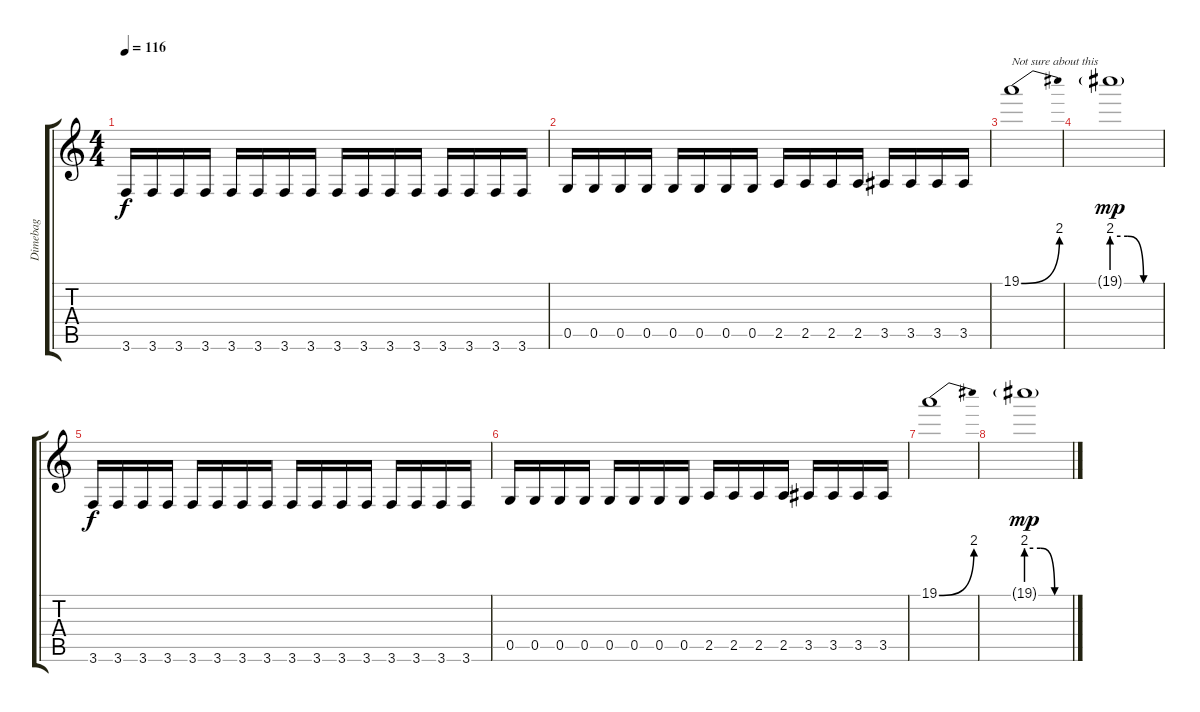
\track ("Dimebag" "Dimebag") {instrument distortionguitar}
\staff {score tabs}
\tuning (D4 A3 F3 C3 G2 D2) {hide}
\ts (4 4)
\tempo 116
\clef g2
\ks c
3.6.16{dy f} 3.6.16 3.6.16 3.6.16 3.6.16 3.6.16 3.6.16 3.6.16 3.6.16 3.6.16 3.6.16 3.6.16 3.6.16 3.6.16 3.6.16 3.6.16 |
0.5.16 0.5.16 0.5.16 0.5.16 0.5.16 0.5.16 0.5.16 0.5.16 2.5.16 2.5.16 2.5.16 2.5.16 3.5.16 3.5.16 3.5.16 3.5.16 |
19.1{be (bend 0 0 60 8)}.1{txt "Not sure about this"} |
19.1{be (custom 0 8 20 8 40 0 60 0) g}.1{dy mp} |
3.6.16{dy f} 3.6.16 3.6.16 3.6.16 3.6.16 3.6.16 3.6.16 3.6.16 3.6.16 3.6.16 3.6.16 3.6.16 3.6.16 3.6.16 3.6.16 3.6.16 |
0.5.16 0.5.16 0.5.16 0.5.16 0.5.16 0.5.16 0.5.16 0.5.16 2.5.16 2.5.16 2.5.16 2.5.16 3.5.16 3.5.16 3.5.16 3.5.16 |
19.1{be (bend 0 0 60 8)}.1 |
19.1{be (custom 0 8 20 8 40 0 60 0) g}.1{dy mp}
